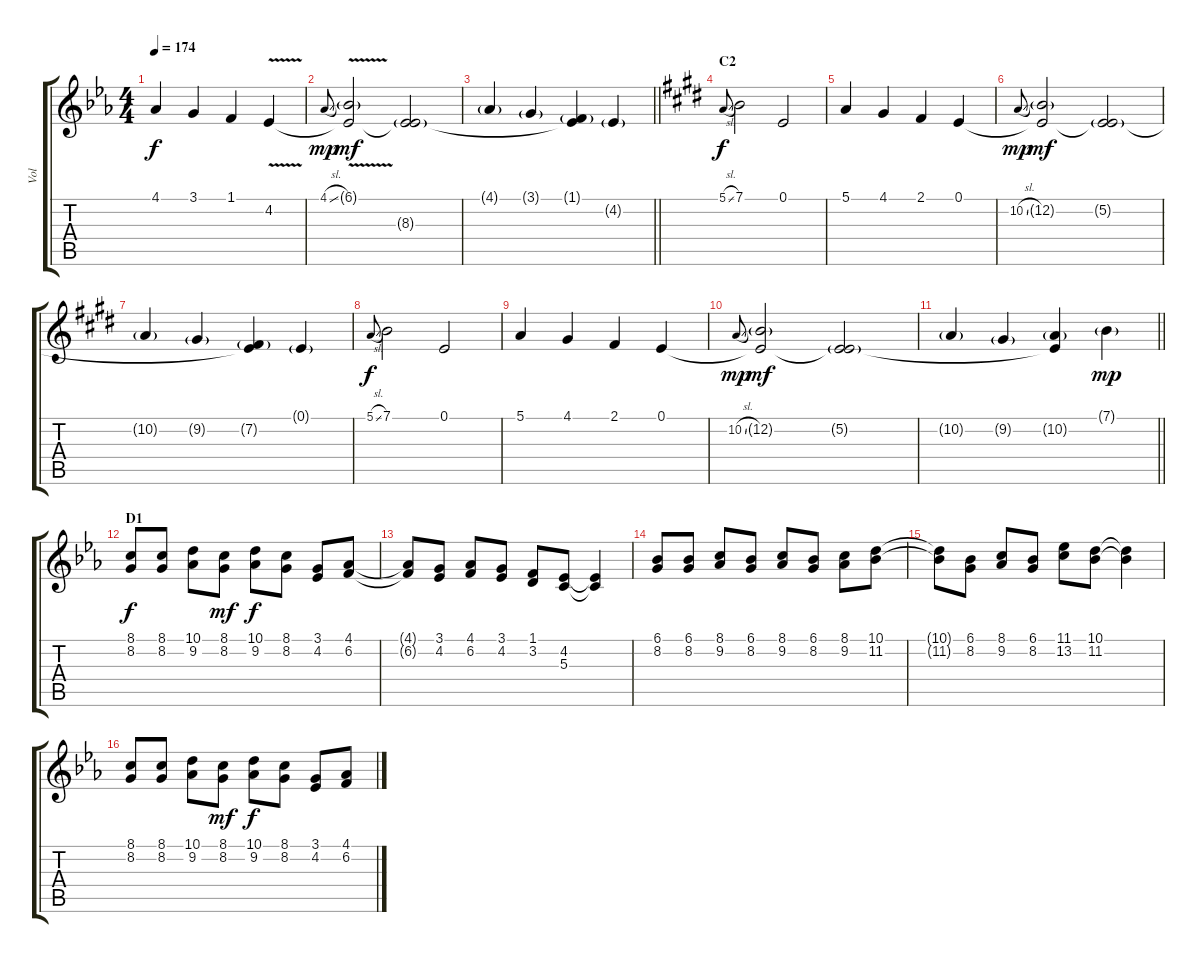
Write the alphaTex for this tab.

\track ("Vol" "Vol") {instrument flute}
\staff {score tabs}
\tuning (E4 B3 G3 D3 A2 E2) {hide}
\ts (4 4)
\tempo 174
\clef g2
\ks eb
4.1.4{dy f} 3.1.4 1.1.4 4.2{v}.4 |
4.1{sl}.8{gr onbeat dy mp} (6.1{g} 4.2{t}).2{dy mf} (4.2{t} 8.3{g}).2 |
\barLineRight lightlight
4.1{g}.4 3.1{g}.4 (1.1{g} 4.2{t}).4 4.2{g}.4 |
\section ("" "C2")
\ks e
5.1{sl}.8{gr onbeat dy f} 7.1.2 0.1.2 |
5.1.4 4.1.4 2.1.4 0.1.4 |
10.2{sl}.8{gr onbeat dy mp} (0.1{t} 12.2{g}).2{dy mf} (0.1{t} 5.2{g}).2 |
10.2{g}.4 9.2{g}.4 (0.1{t} 7.2{g}).4 0.1{g}.4 |
5.1{sl}.8{gr onbeat dy f} 7.1.2 0.1.2 |
5.1.4 4.1.4 2.1.4 0.1.4 |
10.2{sl}.8{gr onbeat dy mp} (0.1{t} 12.2{g}).2{dy mf} (0.1{t} 5.2{g}).2 |
\barLineRight lightlight
10.2{g}.4 9.2{g}.4 (0.1{t} 10.2{g}).4 7.1{g}.4{dy mp} |
\section ("" "D1")
\ks eb
(8.1 8.2).8{dy f} (8.1 8.2).8 (10.1 9.2).8 (8.1 8.2).8{dy mf} (10.1 9.2).8{dy f} (8.1 8.2).8 (3.1 4.2).8 (4.1 6.2).8 |
(4.1{t} 6.2{t}).8 (3.1 4.2).8 (4.1 6.2).8 (3.1 4.2).8 (1.1 3.2).8 (4.2 5.3).8 (4.2{t} 5.3{t}).4 |
(6.1 8.2).8 (6.1 8.2).8 (8.1 9.2).8 (6.1 8.2).8 (8.1 9.2).8 (6.1 8.2).8 (8.1 9.2).8 (10.1 11.2).8 |
(10.1{t} 11.2{t}).8 (6.1 8.2).8 (8.1 9.2).8 (6.1 8.2).8 (11.1 13.2).8 (10.1 11.2).8 (10.1{t} 11.2{t}).4 |
(8.1 8.2).8 (8.1 8.2).8 (10.1 9.2).8 (8.1 8.2).8{dy mf} (10.1 9.2).8{dy f} (8.1 8.2).8 (3.1 4.2).8 (4.1 6.2).8
